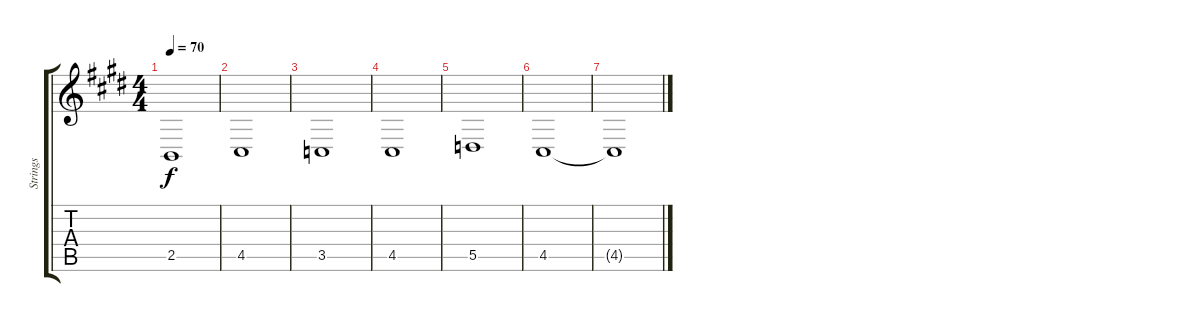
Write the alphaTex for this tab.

\track ("Strings" "Strings") {instrument cello}
\staff {score tabs}
\tuning (E4 B3 G3 D3 A2 E2) {hide}
\ts (4 4)
\tempo 70
\clef g2
\ks e
2.5.1{dy f} |
4.5.1 |
3.5.1 |
4.5.1 |
5.5.1 |
4.5.1{volume 0} |
4.5{t}.1
